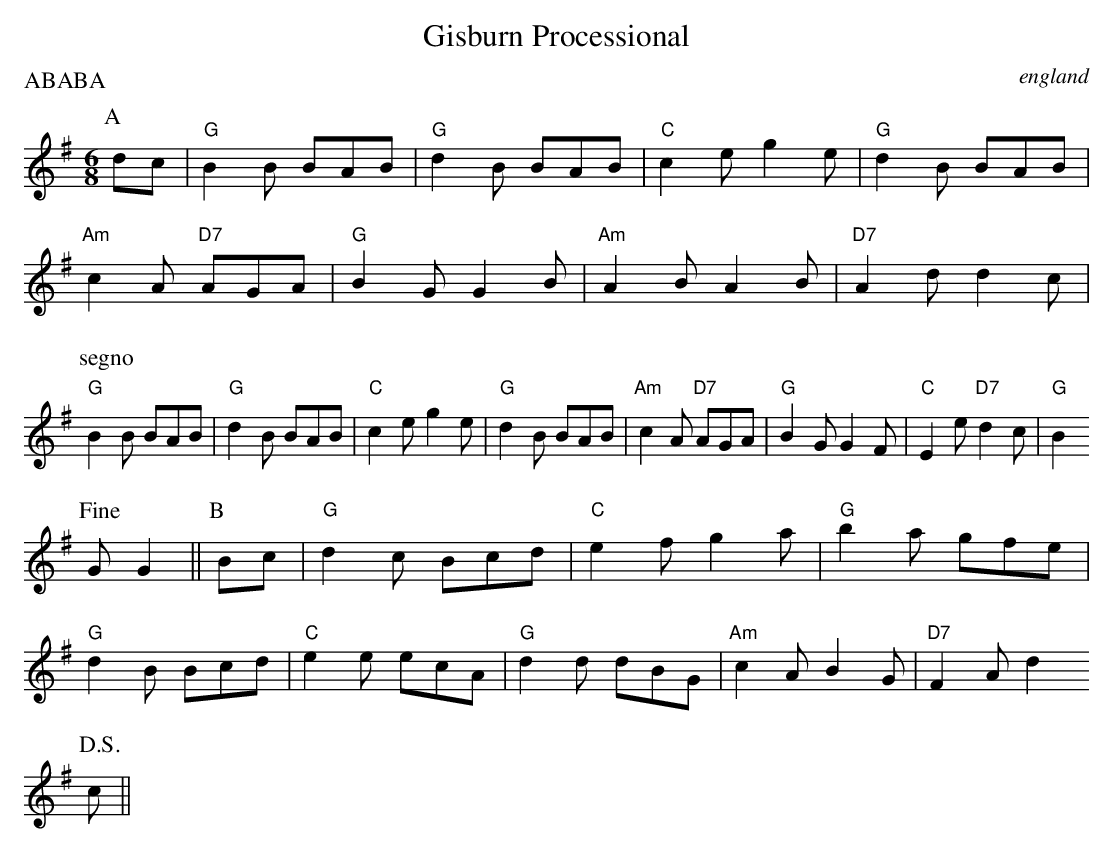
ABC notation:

X:1
T:Gisburn Processional
O:england
P:ABABA
M:6/8
K:G
P:A
dc|"G"B2B BAB|"G"d2B BAB|"C"c2e g2e|"G"d2B BAB|
"Am"c2A "D7"AGA|"G"B2G G2B|"Am"A2B A2B|"D7"A2d d2c|
P:segno
"G"B2B BAB|"G"d2B BAB|"C"c2e g2e|"G"d2B BAB|"Am"c2A "D7"AGA|"G"B2G G2F|\
"C"E2e "D7"d2c|"G"B2
P:Fine
G G2||\
P:B
Bc|"G"d2c Bcd|"C"e2f g2a|"G"b2a gfe|
"G"d2B Bcd|"C"e2e ecA|"G"d2d dBG|"Am"c2A B2G|"D7"F2A d2
P:D.S.
c||
